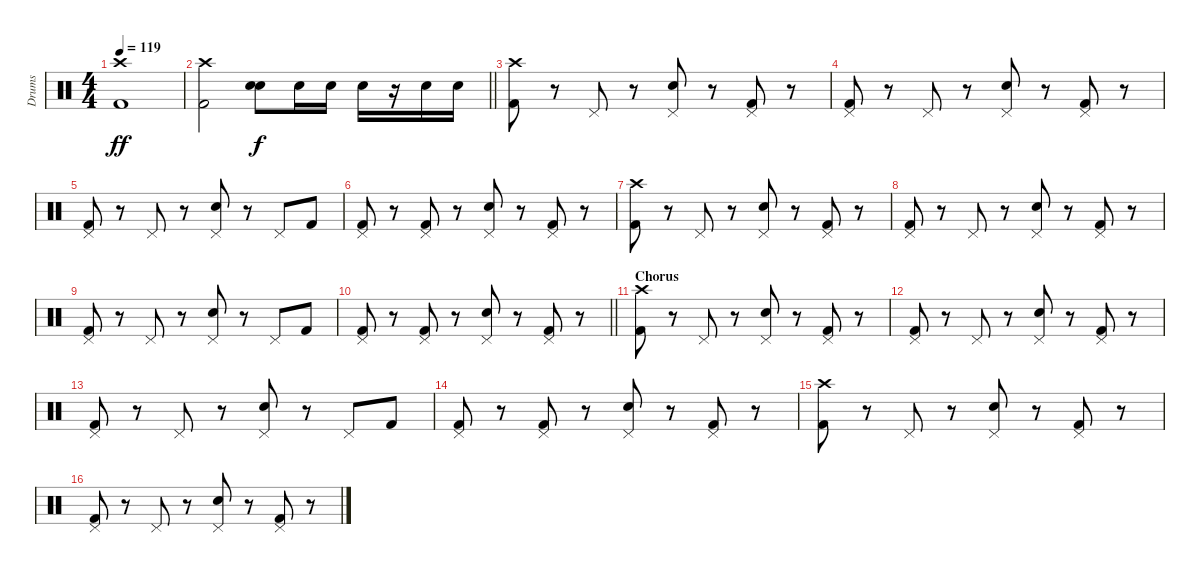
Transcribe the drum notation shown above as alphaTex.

\track ("Drums" "Drums") {instrument percussion}
\staff {score}
\articulation defaults
\ts (4 4)
\tempo 119
\clef neutral
\ks c
("Crash high (hit)" "Kick (hit) 2").1{dy ff} |
\barLineRight lightlight
("Crash high (hit)" "Kick (hit) 2").2 ("Electric Snare (hit)" "Electric Snare (hit)").8{bd 240 dy f} "Electric Snare (hit)".16 "Electric Snare (hit)".16 "Electric Snare (hit)".16 r.16 "Electric Snare (hit)".16 "Electric Snare (hit)".16 |
("Crash high (hit)" "Kick (hit) 2").8 r.8 "Pedal Hi-Hat (hit)".8 r.8 ("Pedal Hi-Hat (hit)" "Electric Snare (hit)").8 r.8 ("Pedal Hi-Hat (hit)" "Kick (hit) 2").8 r.8 |
("Pedal Hi-Hat (hit)" "Kick (hit) 2").8 r.8 "Pedal Hi-Hat (hit)".8 r.8 ("Pedal Hi-Hat (hit)" "Electric Snare (hit)").8 r.8 ("Pedal Hi-Hat (hit)" "Kick (hit) 2").8 r.8 |
("Pedal Hi-Hat (hit)" "Kick (hit) 2").8 r.8 "Pedal Hi-Hat (hit)".8 r.8 ("Pedal Hi-Hat (hit)" "Electric Snare (hit)").8 r.8 "Pedal Hi-Hat (hit)".8 "Kick (hit) 2".8 |
("Pedal Hi-Hat (hit)" "Kick (hit) 2").8 r.8 ("Pedal Hi-Hat (hit)" "Kick (hit) 2").8 r.8 ("Pedal Hi-Hat (hit)" "Electric Snare (hit)").8 r.8 ("Pedal Hi-Hat (hit)" "Kick (hit) 2").8 r.8 |
("Crash high (hit)" "Kick (hit) 2").8 r.8 "Pedal Hi-Hat (hit)".8 r.8 ("Pedal Hi-Hat (hit)" "Electric Snare (hit)").8 r.8 ("Pedal Hi-Hat (hit)" "Kick (hit) 2").8 r.8 |
("Pedal Hi-Hat (hit)" "Kick (hit) 2").8 r.8 "Pedal Hi-Hat (hit)".8 r.8 ("Pedal Hi-Hat (hit)" "Electric Snare (hit)").8 r.8 ("Pedal Hi-Hat (hit)" "Kick (hit) 2").8 r.8 |
("Pedal Hi-Hat (hit)" "Kick (hit) 2").8 r.8 "Pedal Hi-Hat (hit)".8 r.8 ("Pedal Hi-Hat (hit)" "Electric Snare (hit)").8 r.8 "Pedal Hi-Hat (hit)".8 "Kick (hit) 2".8 |
\barLineRight lightlight
("Pedal Hi-Hat (hit)" "Kick (hit) 2").8 r.8 ("Pedal Hi-Hat (hit)" "Kick (hit) 2").8 r.8 ("Pedal Hi-Hat (hit)" "Electric Snare (hit)").8 r.8 ("Pedal Hi-Hat (hit)" "Kick (hit) 2").8 r.8 |
\section ("" "Chorus")
("Crash high (hit)" "Kick (hit) 2").8 r.8 "Pedal Hi-Hat (hit)".8 r.8 ("Pedal Hi-Hat (hit)" "Electric Snare (hit)").8 r.8 ("Pedal Hi-Hat (hit)" "Kick (hit) 2").8 r.8 |
("Pedal Hi-Hat (hit)" "Kick (hit) 2").8 r.8 "Pedal Hi-Hat (hit)".8 r.8 ("Pedal Hi-Hat (hit)" "Electric Snare (hit)").8 r.8 ("Pedal Hi-Hat (hit)" "Kick (hit) 2").8 r.8 |
("Pedal Hi-Hat (hit)" "Kick (hit) 2").8 r.8 "Pedal Hi-Hat (hit)".8 r.8 ("Pedal Hi-Hat (hit)" "Electric Snare (hit)").8 r.8 "Pedal Hi-Hat (hit)".8 "Kick (hit) 2".8 |
("Pedal Hi-Hat (hit)" "Kick (hit) 2").8 r.8 ("Pedal Hi-Hat (hit)" "Kick (hit) 2").8 r.8 ("Pedal Hi-Hat (hit)" "Electric Snare (hit)").8 r.8 ("Pedal Hi-Hat (hit)" "Kick (hit) 2").8 r.8 |
("Crash high (hit)" "Kick (hit) 2").8 r.8 "Pedal Hi-Hat (hit)".8 r.8 ("Pedal Hi-Hat (hit)" "Electric Snare (hit)").8 r.8 ("Pedal Hi-Hat (hit)" "Kick (hit) 2").8 r.8 |
("Pedal Hi-Hat (hit)" "Kick (hit) 2").8 r.8 "Pedal Hi-Hat (hit)".8 r.8 ("Pedal Hi-Hat (hit)" "Electric Snare (hit)").8 r.8 ("Pedal Hi-Hat (hit)" "Kick (hit) 2").8 r.8
